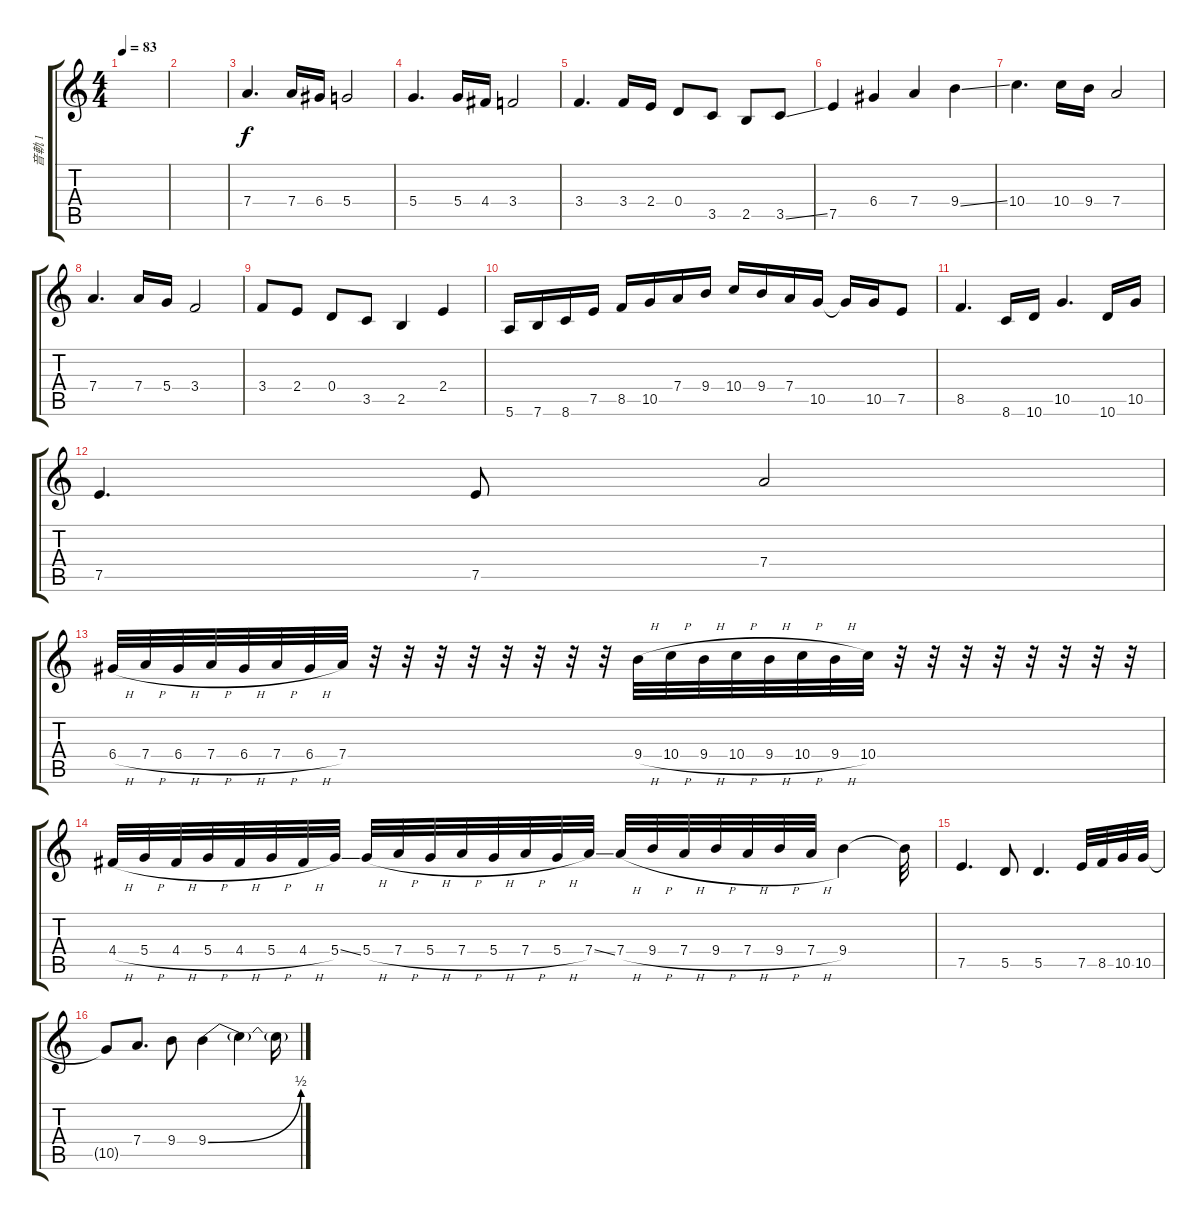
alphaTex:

\track ("音軌 1" "音軌 1") {instrument electricguitarjazz}
\staff {score tabs}
\tuning (E4 B3 G3 D3 A2 E2) {hide}
\ts (4 4)
\tempo 83
\clef g2
\ks c
|
|
7.4.4{d} 7.4.16 6.4.16 5.4.2 |
5.4.4{d} 5.4.16 4.4.16 3.4.2 |
3.4.4{d} 3.4.16 2.4.16 0.4.8 3.5.8 2.5.8 3.5{ss}.8 |
7.5.4 6.4.4 7.4.4 9.4{ss}.4 |
10.4.4{d} 10.4.16 9.4.16 7.4.2 |
7.4.4{d} 7.4.16 5.4.16 3.4.2 |
3.4.8 2.4.8 0.4.8 3.5.8 2.5.4 2.4.4 |
5.6.16 7.6.16 8.6.16 7.5.16 8.5.16 10.5.16 7.4.16 9.4.16 10.4.16 9.4.16 7.4.16 10.5.16 10.5{t}.16 10.5.16 7.5.8 |
8.5.4{d} 8.6.16 10.6.16 10.5.4{d} 10.6.16 10.5.16 |
7.5.4{d} 7.5.8 7.4.2 |
6.4{h}.32 7.4{h}.32 6.4{h}.32 7.4{h}.32 6.4{h}.32 7.4{h}.32 6.4{h}.32 7.4.32 r.32 r.32 r.32 r.32 r.32 r.32 r.32 r.32 9.4{h}.32 10.4{h}.32 9.4{h}.32 10.4{h}.32 9.4{h}.32 10.4{h}.32 9.4{h}.32 10.4.32 r.32 r.32 r.32 r.32 r.32 r.32 r.32 r.32 |
4.4{h}.32 5.4{h}.32 4.4{h}.32 5.4{h}.32 4.4{h}.32 5.4{h}.32 4.4{h}.32 5.4{ss}.32 5.4{h}.32 7.4{h}.32 5.4{h}.32 7.4{h}.32 5.4{h}.32 7.4{h}.32 5.4{h}.32 7.4{ss}.32 7.4{h}.32 9.4{h}.32 7.4{h}.32 9.4{h}.32 7.4{h}.32 9.4{h}.32 7.4{h}.32 9.4.4 9.4{t}.32 |
7.5.4{d} 5.5.8 5.5.4{d} 7.5.32 8.5.32 10.5.32 10.5.32 |
10.5{t}.8 7.4.8{d} 9.4.8 9.4{be (bend 0 0 60 2)}.4 9.4{t}.4 9.4{t}.16
